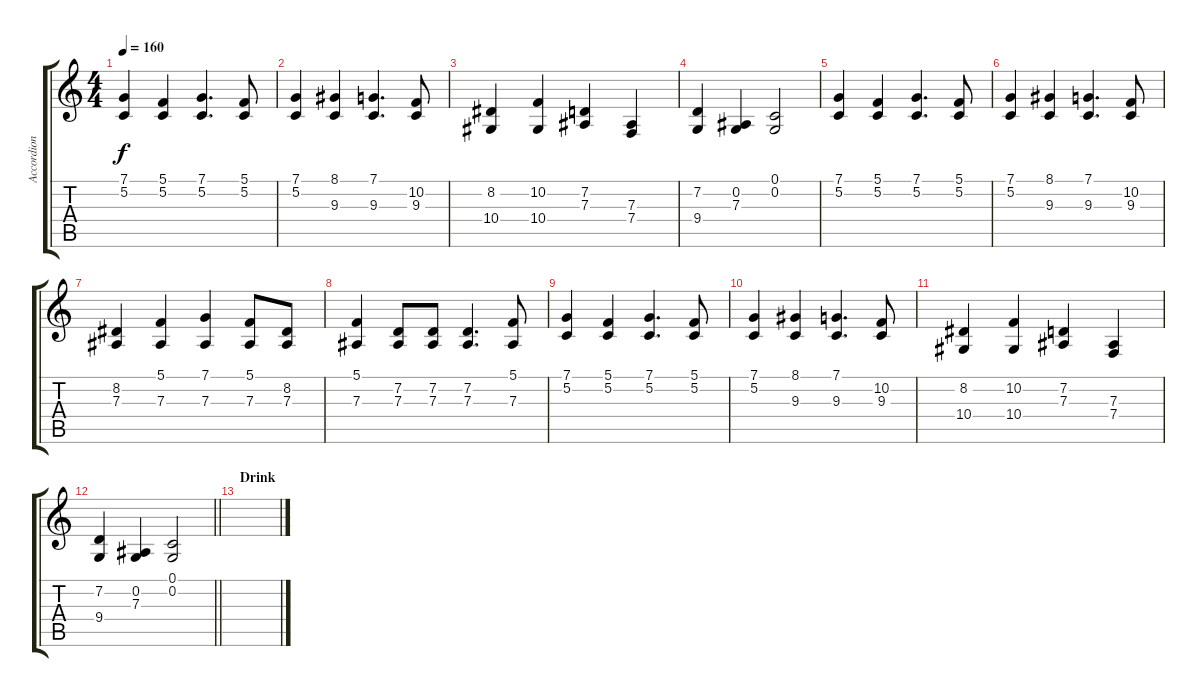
\track ("Accordion" "Accordion") {instrument accordion}
\staff {score tabs}
\tuning (C4 G3 Eb3 Bb2 F2 C2) {hide}
\ts (4 4)
\tempo 160
\clef g2
\ks c
(7.1 5.2).4{dy f} (5.1 5.2).4 (7.1 5.2).4{d} (5.1 5.2).8 |
(7.1 5.2).4 (8.1 9.3).4 (7.1 9.3).4{d} (10.2 9.3).8 |
(8.2 10.4).4 (10.2 10.4).4 (7.2 7.3).4 (7.3 7.4).4 |
(7.2 9.4).4 (0.2 7.3).4 (0.1 0.2).2 |
(7.1 5.2).4 (5.1 5.2).4 (7.1 5.2).4{d} (5.1 5.2).8 |
(7.1 5.2).4 (8.1 9.3).4 (7.1 9.3).4{d} (10.2 9.3).8 |
(8.2 7.3).4 (5.1 7.3).4 (7.1 7.3).4 (5.1 7.3).8 (8.2 7.3).8 |
(5.1 7.3).4 (7.2 7.3).8 (7.2 7.3).8 (7.2 7.3).4{d} (5.1 7.3).8 |
(7.1 5.2).4 (5.1 5.2).4 (7.1 5.2).4{d} (5.1 5.2).8 |
(7.1 5.2).4 (8.1 9.3).4 (7.1 9.3).4{d} (10.2 9.3).8 |
(8.2 10.4).4 (10.2 10.4).4 (7.2 7.3).4 (7.3 7.4).4 |
\barLineRight lightlight
(7.2 9.4).4 (0.2 7.3).4 (0.1 0.2).2 |
\section ("" "Drink")
